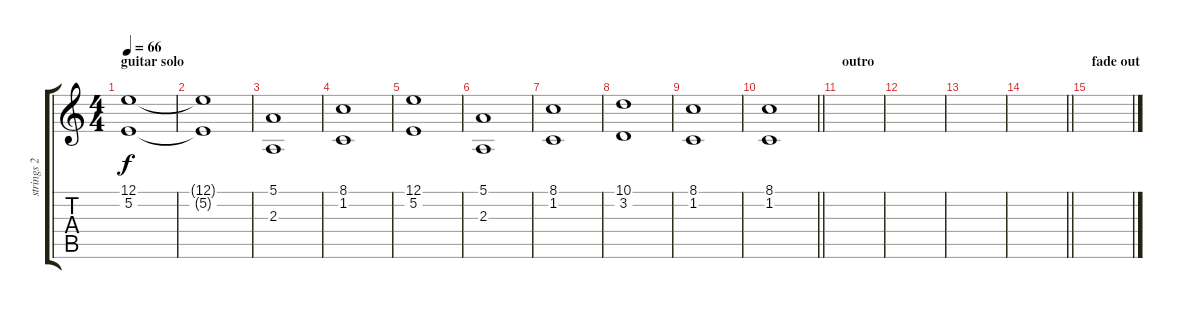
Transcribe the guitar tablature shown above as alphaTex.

\track ("strings 2" "strings 2") {instrument synthstrings2}
\staff {score tabs}
\tuning (E4 B3 G3 D3 A2 E2) {hide}
\ts (4 4)
\section ("" "guitar solo")
\tempo 66
\clef g2
\ks c
(12.1 5.2).1{dy f} |
(12.1{t} 5.2{t}).1 |
(5.1 2.3).1 |
(8.1 1.2).1 |
(12.1 5.2).1 |
(5.1 2.3).1 |
(8.1 1.2).1 |
(10.1 3.2).1 |
(8.1 1.2).1 |
\barLineRight lightlight
(8.1 1.2).1 |
\section ("" "outro")
|
|
|
\barLineRight lightlight
|
\section ("" "fade out")
